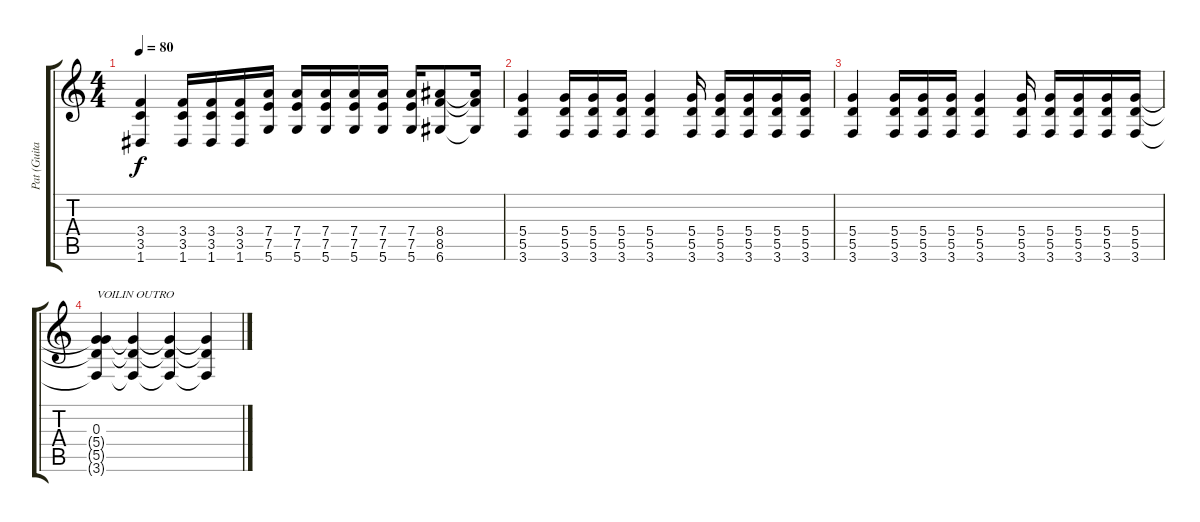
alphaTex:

\track ("Pat (Guitar)" "Pat (Guita") {instrument acousticguitarnylon}
\staff {score tabs}
\tuning (E4 B3 G3 D3 A2 D2) {hide}
\ts (4 4)
\tempo 80
\clef g2
\ks c
(3.4 3.5 1.6).4{dy f} (3.4 3.5 1.6).16 (3.4 3.5 1.6).16 (3.4 3.5 1.6).16 (7.4 7.5 5.6).16 (7.4 7.5 5.6).16 (7.4 7.5 5.6).16 (7.4 7.5 5.6).16 (7.4 7.5 5.6).16 (7.4 7.5 5.6).16 (8.4 8.5 6.6).8 (8.4{t} 8.5{t} 6.6{t}).16 |
(5.4 5.5 3.6).4 (5.4 5.5 3.6).16 (5.4 5.5 3.6).16 (5.4 5.5 3.6).16 (5.4 5.5 3.6).4 (5.4 5.5 3.6).16 (5.4 5.5 3.6).16 (5.4 5.5 3.6).16 (5.4 5.5 3.6).16 (5.4 5.5 3.6).16 |
(5.4 5.5 3.6).4 (5.4 5.5 3.6).16 (5.4 5.5 3.6).16 (5.4 5.5 3.6).16 (5.4 5.5 3.6).4 (5.4 5.5 3.6).16 (5.4 5.5 3.6).16 (5.4 5.5 3.6).16 (5.4 5.5 3.6).16 (5.4 5.5 3.6).16 |
(0.3 5.4{t} 5.5{t} 3.6{t}).4{txt "VOILIN OUTRO"} (5.4{t} 5.5{t} 3.6{t}).4 (5.4{t} 5.5{t} 3.6{t}).4 (5.4{t} 5.5{t} 3.6{t}).4
